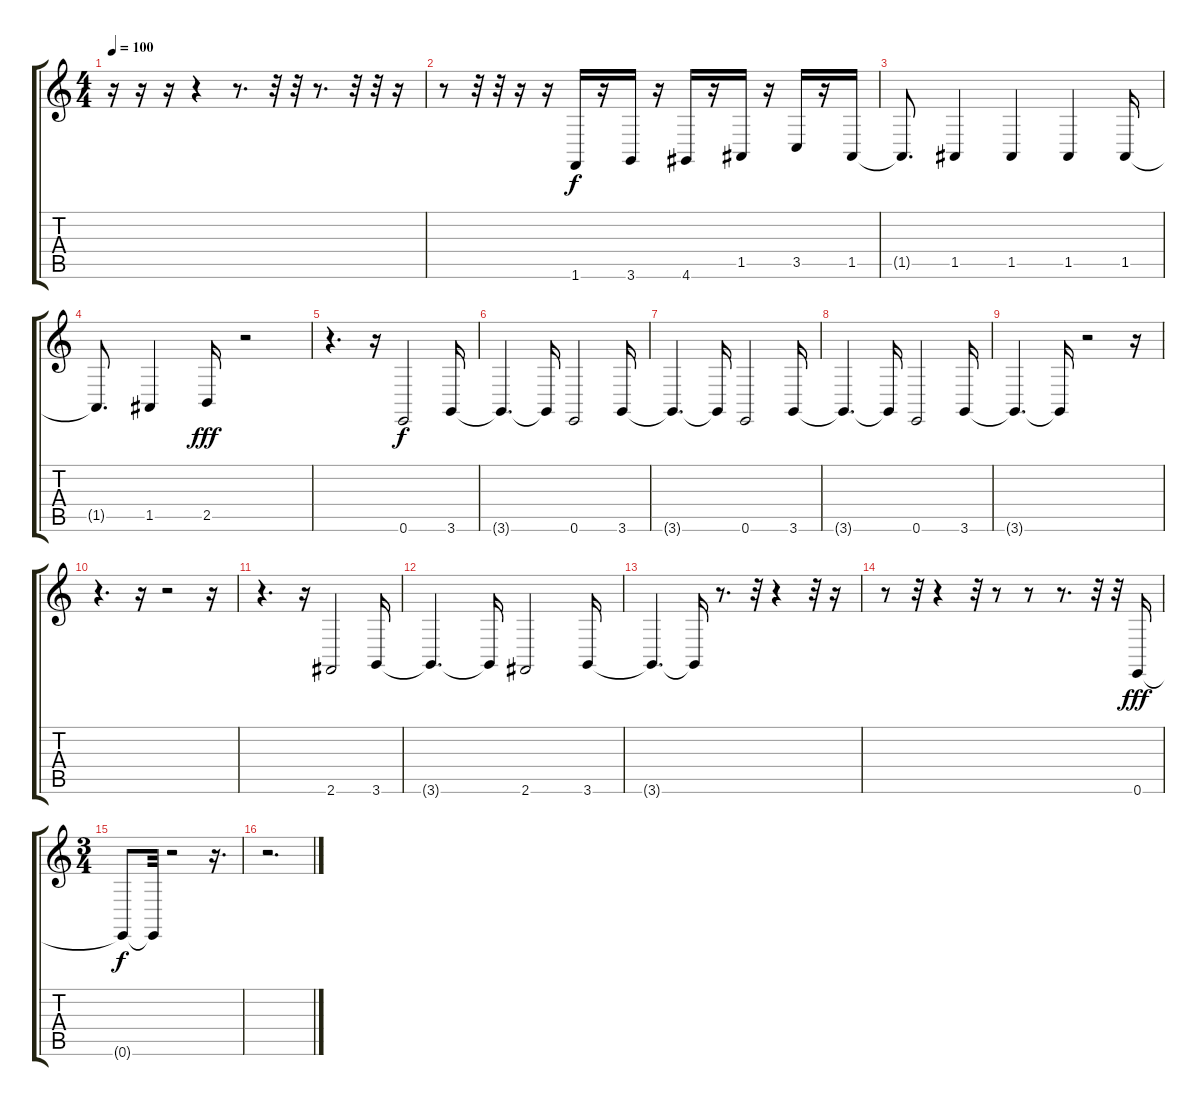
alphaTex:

\track "" {instrument tuba}
\staff {score tabs}
\tuning (E4 B3 G3 D3 A2 E2) {hide}
\ts (4 4)
\tempo 100
\clef g2
\ks c
r.16{dy f} r.16 r.16 r.4 r.8{d} r.32 r.32 r.8{d} r.32 r.32 r.16 |
r.8 r.32 r.32 r.16 r.16 1.6.16 r.16 3.6.16 r.16 4.6.16 r.16 1.5.16 r.16 3.5.16 r.16 1.5.16 |
1.5{t}.8{d} 1.5.4 1.5.4 1.5.4 1.5.16 |
1.5{t}.8{d} 1.5.4 2.5.16{dy fff} r.2 |
r.4{d} r.16 0.6.2{dy f} 3.6.16 |
3.6{t}.4{d} 3.6{t}.16 0.6.2 3.6.16 |
3.6{t}.4{d} 3.6{t}.16 0.6.2 3.6.16 |
3.6{t}.4{d} 3.6{t}.16 0.6.2 3.6.16 |
3.6{t}.4{d} 3.6{t}.16 r.2 r.16 |
r.4{d} r.16 r.2 r.16 |
r.4{d} r.16 2.6.2 3.6.16 |
3.6{t}.4{d} 3.6{t}.16 2.6.2 3.6.16 |
3.6{t}.4{d} 3.6{t}.16 r.8{d} r.32 r.4 r.32 r.16 |
r.8 r.32 r.4 r.32 r.8 r.8 r.8{d} r.32 r.32 0.6.16{dy fff} |
\ts (3 4)
0.6{t}.8{dy f} 0.6{t}.32 r.2 r.16{d} |
r.2{d}
